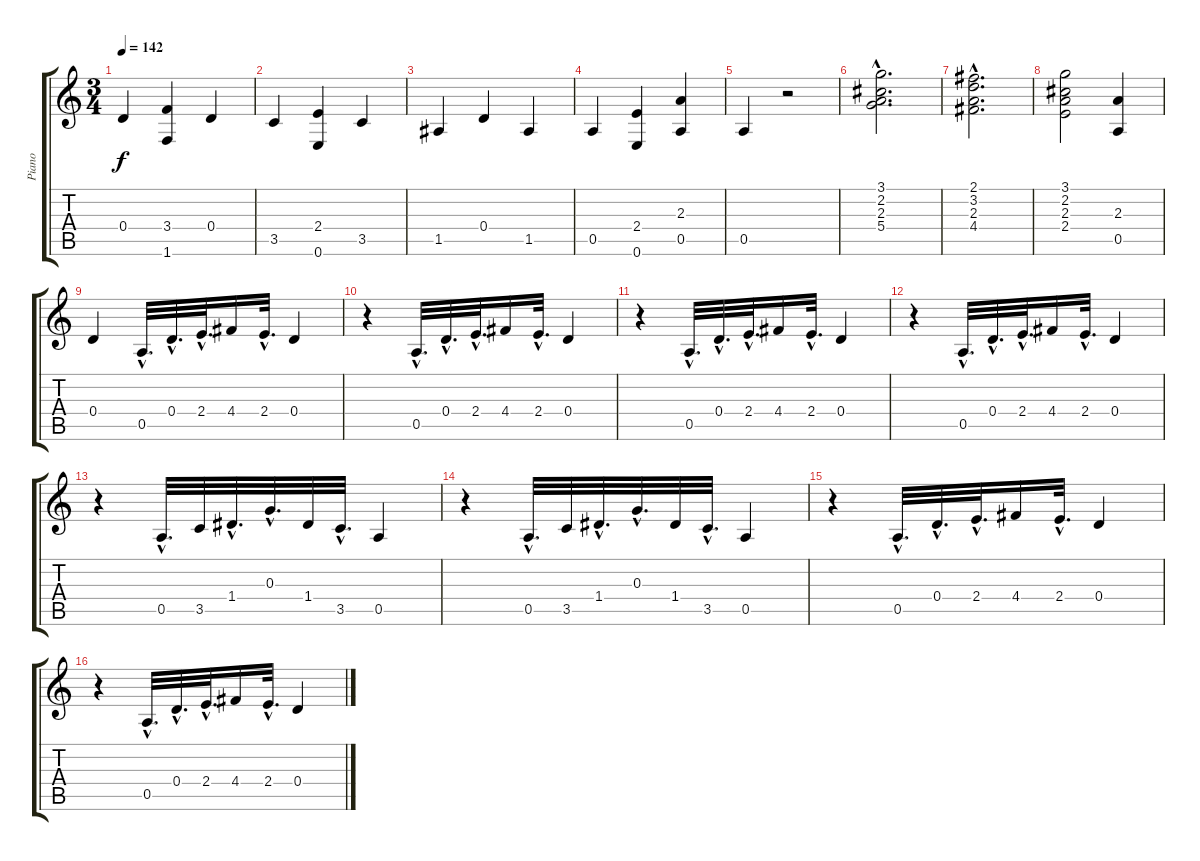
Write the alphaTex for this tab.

\track ("Piano         " "Piano     ") {instrument acousticguitarnylon}
\staff {score tabs}
\tuning (E4 B3 G3 D3 A2 E2) {hide}
\ts (3 4)
\tempo 142
\clef g2
\ks c
0.4.4{dy f} (3.4 1.6).4 0.4.4 |
3.5.4 (2.4 0.6).4 3.5.4 |
1.5.4 0.4.4 1.5.4 |
0.5.4 (2.4 0.6).4 (2.3 0.5).4 |
0.5.4 r.2 |
(3.1{hac} 2.2{hac} 2.3{hac} 5.4{hac}).2{d} |
(2.1{hac} 3.2{hac} 2.3{hac} 4.4{hac}).2{d} |
(3.1 2.2 2.3 2.4).2 (2.3 0.5).4 |
0.4.4 0.5{hac}.32{d} 0.4{hac}.32{d} 2.4{hac}.32{d} 4.4.16 2.4{hac}.32{d} 0.4.4 |
r.4 0.5{hac}.32{d} 0.4{hac}.32{d} 2.4{hac}.32{d} 4.4.16 2.4{hac}.32{d} 0.4.4 |
r.4 0.5{hac}.32{d} 0.4{hac}.32{d} 2.4{hac}.32{d} 4.4.16 2.4{hac}.32{d} 0.4.4 |
r.4 0.5{hac}.32{d} 0.4{hac}.32{d} 2.4{hac}.32{d} 4.4.16 2.4{hac}.32{d} 0.4.4 |
r.4 0.5{hac}.32{d} 3.5.32 1.4{hac}.32{d} 0.3{hac}.32{d} 1.4.32 3.5{hac}.32{d} 0.5.4 |
r.4 0.5{hac}.32{d} 3.5.32 1.4{hac}.32{d} 0.3{hac}.32{d} 1.4.32 3.5{hac}.32{d} 0.5.4 |
r.4 0.5{hac}.32{d} 0.4{hac}.32{d} 2.4{hac}.32{d} 4.4.16 2.4{hac}.32{d} 0.4.4 |
r.4 0.5{hac}.32{d} 0.4{hac}.32{d} 2.4{hac}.32{d} 4.4.16 2.4{hac}.32{d} 0.4.4
